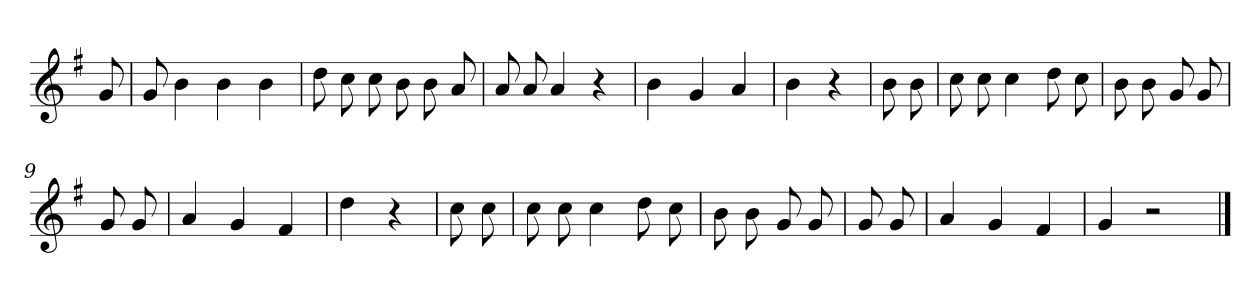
**kern
*part1
*staff1
*clefG2
*k[f#]
*G:
=
8g
=1
8g
4b
4b
4b
=2
8dd
8cc
8cc
8b
8b
8a
=3
8a
8a
4a
4r
=4
4b
4g
4a
=5
4b
4r
=6
8b
8b
=7
8cc
8cc
4cc
8dd
8cc
=8
8b
8b
8g
8g
=9
8g
8g
=10
4a
4g
4f#
=11
4dd
4r
=12
8cc
8cc
=13
8cc
8cc
4cc
8dd
8cc
=14
8b
8b
8g
8g
=15
8g
8g
=16
4a
4g
4f#
=17
4g
2r
==
*-
